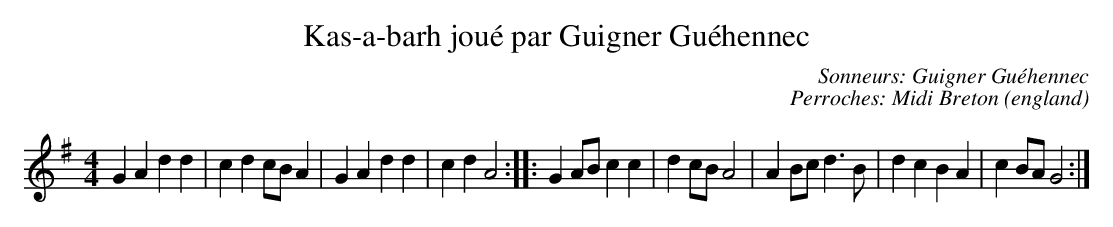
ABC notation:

X:1
T:Kas-a-barh joué par Guigner Guéhennec
O:england
C:Sonneurs: Guigner Guéhennec
C:Perroches: Midi Breton
M:4/4
L:1/8
K:G
G2A2 d2d2|c2d2 cBA2|G2A2 d2d2|c2d2 A4:|\
|:G2AB c2c2|d2cB A4|A2Bc d3B|d2c2 B2A2|c2BA G4:|
